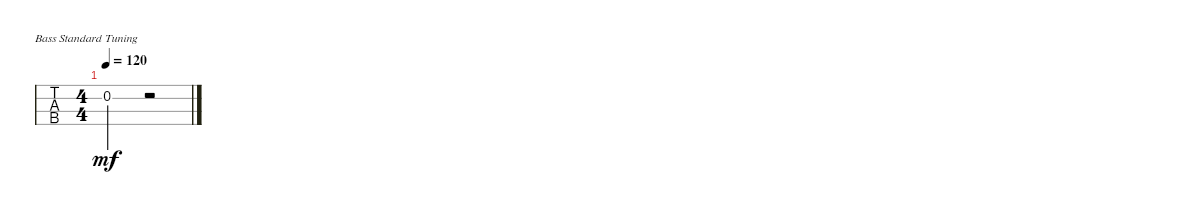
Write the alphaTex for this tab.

\defaultSystemsLayout 4
\bracketExtendMode groupsimilarinstruments
\singleTrackTrackNamePolicy hidden
\multiTrackTrackNamePolicy hidden
\otherSystemsTrackNameOrientation horizontal
\track ("Acoustic Bass" "Bass") {instrument acousticbass}
\staff {tabs}
\tuning (G2 D2 A1 E1)
\ts (4 4)
\tempo 120
\clef f4
\ks c
0.2.2{dy mf} r.2
